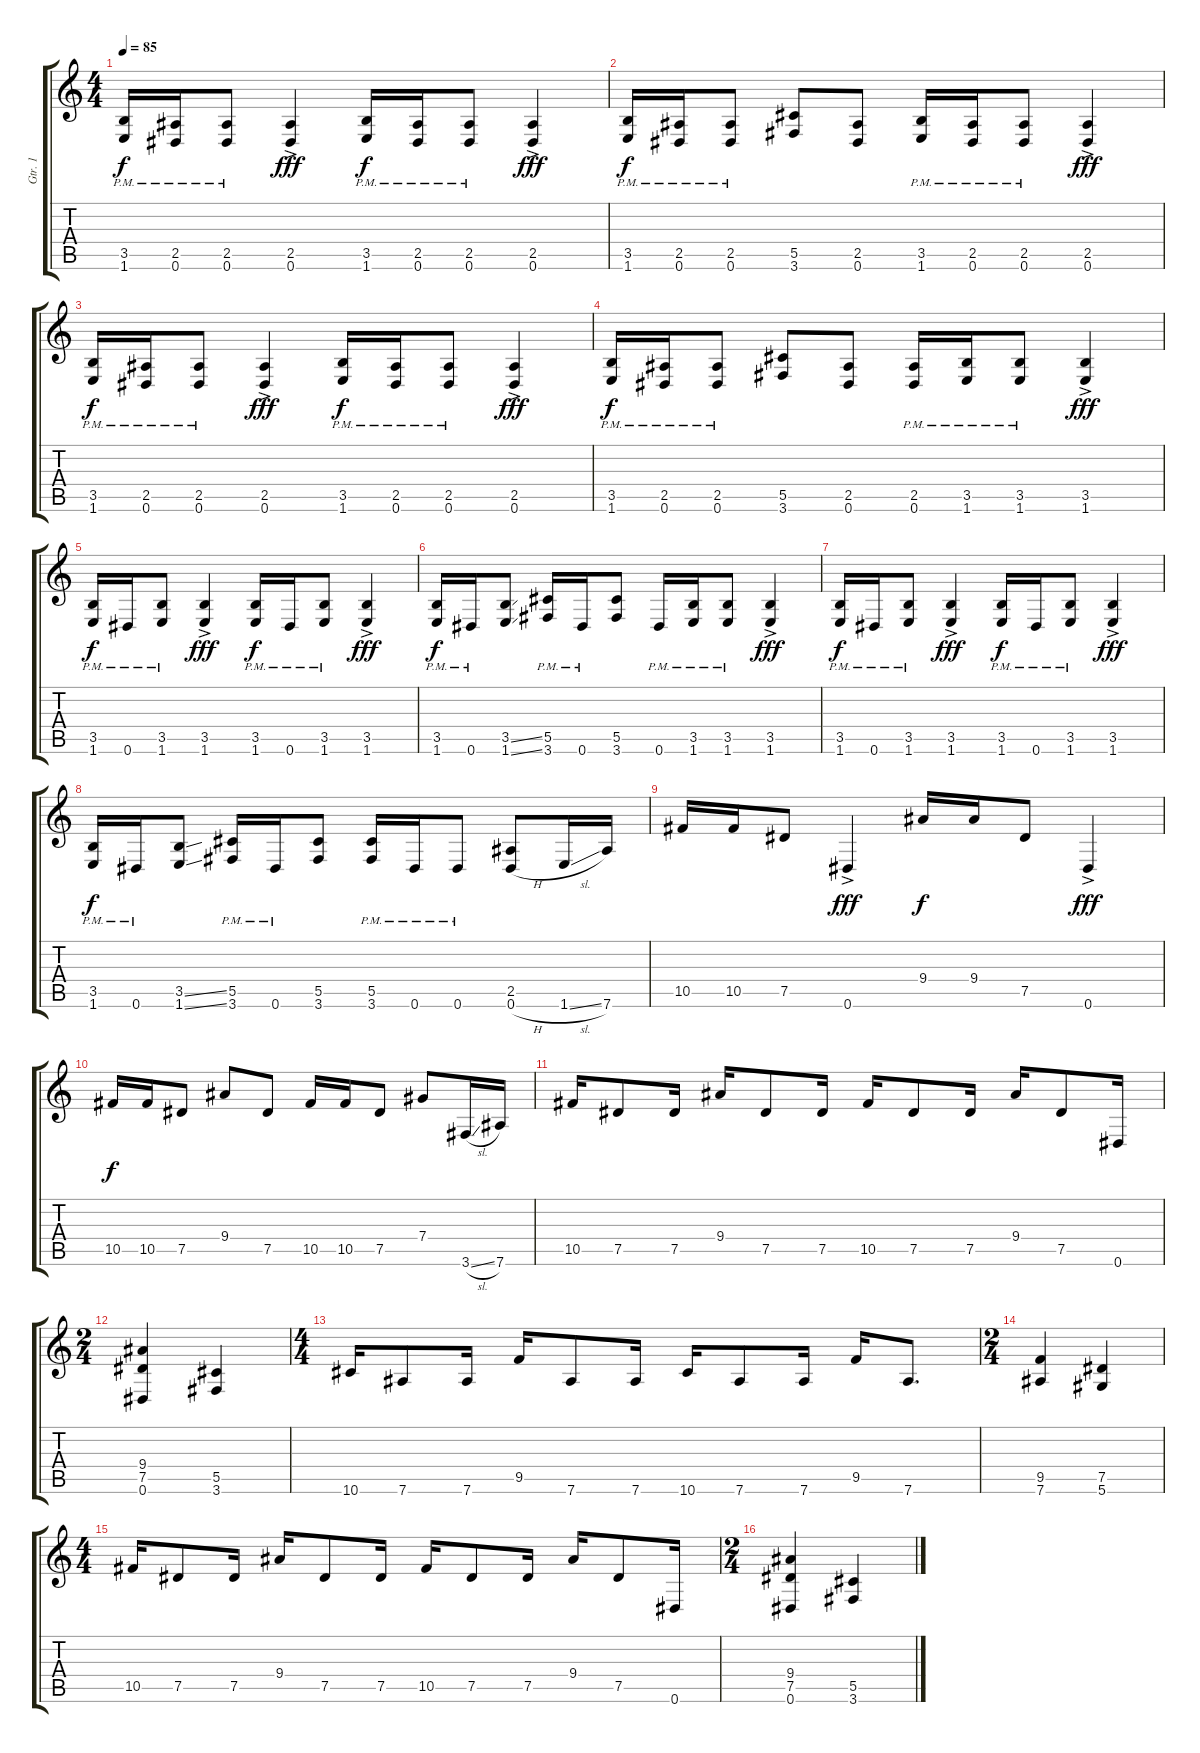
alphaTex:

\track ("Gtr. 1" "Gtr. 1") {instrument distortionguitar}
\staff {score tabs}
\tuning (Eb4 Bb3 Gb3 Db3 Ab2 Eb2) {hide}
\ts (4 4)
\tempo 85
\clef g2
\ks c
(3.5{pm} 1.6{pm}).16{dy f} (2.5{pm} 0.6{pm}).16 (2.5{pm} 0.6{pm}).8 (2.5{ac} 0.6{ac}).4{dy fff} (3.5{pm} 1.6{pm}).16{dy f} (2.5{pm} 0.6{pm}).16 (2.5{pm} 0.6{pm}).8 (2.5{ac} 0.6{ac}).4{dy fff} |
(3.5{pm} 1.6{pm}).16{dy f} (2.5{pm} 0.6{pm}).16 (2.5{pm} 0.6{pm}).8 (5.5 3.6).8 (2.5 0.6).8 (3.5{pm} 1.6{pm}).16 (2.5{pm} 0.6{pm}).16 (2.5{pm} 0.6{pm}).8 (2.5{ac} 0.6{ac}).4{dy fff} |
(3.5{pm} 1.6{pm}).16{dy f} (2.5{pm} 0.6{pm}).16 (2.5{pm} 0.6{pm}).8 (2.5{ac} 0.6{ac}).4{dy fff} (3.5{pm} 1.6{pm}).16{dy f} (2.5{pm} 0.6{pm}).16 (2.5{pm} 0.6{pm}).8 (2.5{ac} 0.6{ac}).4{dy fff} |
(3.5{pm} 1.6{pm}).16{dy f} (2.5{pm} 0.6{pm}).16 (2.5{pm} 0.6{pm}).8 (5.5 3.6).8 (2.5 0.6).8 (2.5{pm} 0.6{pm}).16 (3.5{pm} 1.6{pm}).16 (3.5{pm} 1.6{pm}).8 (3.5{ac} 1.6{ac}).4{dy fff} |
(3.5{pm} 1.6{pm}).16{dy f} 0.6{pm}.16 (3.5{pm} 1.6{pm}).8 (3.5{ac} 1.6{ac}).4{dy fff} (3.5{pm} 1.6{pm}).16{dy f} 0.6{pm}.16 (3.5{pm} 1.6{pm}).8 (3.5{ac} 1.6{ac}).4{dy fff} |
(3.5{pm} 1.6{pm}).16{dy f} 0.6{pm}.16 (3.5{ss} 1.6{ss}).8 (5.5{pm} 3.6{pm}).16 0.6{pm}.16 (5.5 3.6).8 0.6{pm}.16 (3.5{pm} 1.6{pm}).16 (3.5{pm} 1.6{pm}).8 (3.5{ac} 1.6{ac}).4{dy fff} |
(3.5{pm} 1.6{pm}).16{dy f} 0.6{pm}.16 (3.5{pm} 1.6{pm}).8 (3.5{ac} 1.6{ac}).4{dy fff} (3.5{pm} 1.6{pm}).16{dy f} 0.6{pm}.16 (3.5{pm} 1.6{pm}).8 (3.5{ac} 1.6{ac}).4{dy fff} |
(3.5{pm} 1.6{pm}).16{dy f} 0.6{pm}.16 (3.5{ss} 1.6{ss}).8 (5.5{pm} 3.6{pm}).16 0.6{pm}.16 (5.5 3.6).8 (5.5{pm} 3.6{pm}).16 0.6{pm}.16 0.6{pm}.8 (2.5 0.6{h}).8 1.6{sl}.16 7.6.16 |
10.5.16 10.5.16 7.5.8 0.6{ac}.4{dy fff} 9.4.16{dy f} 9.4.16 7.5.8 0.6{ac}.4{dy fff} |
10.5.16{dy f} 10.5.16 7.5.8 9.4.8 7.5.8 10.5.16 10.5.16 7.5.8 7.4.8 3.6{sl}.16 7.6.16 |
10.5.16 7.5.8 7.5.16 9.4.16 7.5.8 7.5.16 10.5.16 7.5.8 7.5.16 9.4.16 7.5.8 0.6.16 |
\ts (2 4)
(9.4 7.5 0.6).4 (5.5 3.6).4 |
\ts (4 4)
10.6.16 7.6.8 7.6.16 9.5.16 7.6.8 7.6.16 10.6.16 7.6.8 7.6.16 9.5.16 7.6.8{d} |
\ts (2 4)
(9.5 7.6).4 (7.5 5.6).4 |
\ts (4 4)
10.5.16 7.5.8 7.5.16 9.4.16 7.5.8 7.5.16 10.5.16 7.5.8 7.5.16 9.4.16 7.5.8 0.6.16 |
\ts (2 4)
(9.4 7.5 0.6).4 (5.5 3.6).4
